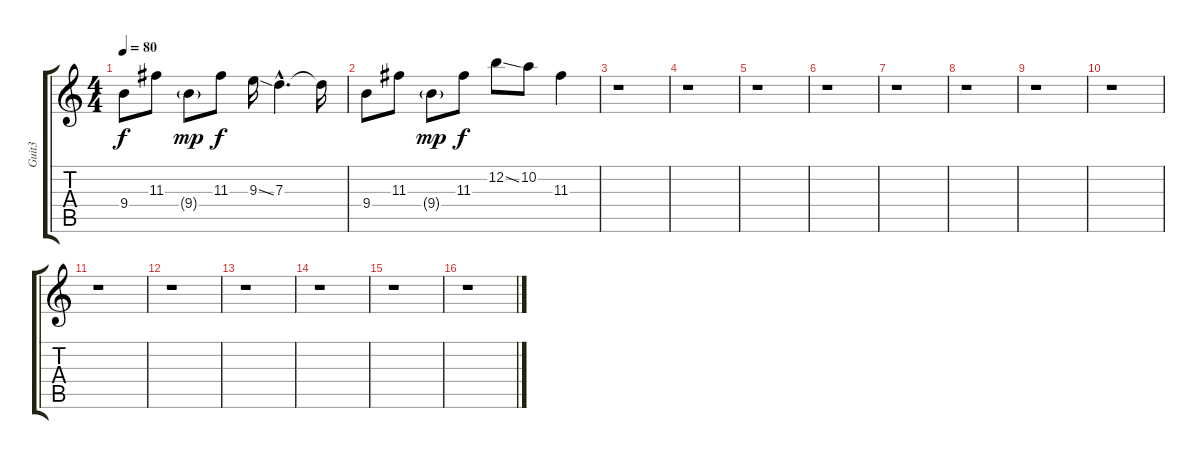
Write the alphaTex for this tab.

\track ("Guit3" "Guit3") {instrument acousticguitarsteel}
\staff {score tabs}
\tuning (E4 B3 G3 D3 A2 E2) {hide}
\ts (4 4)
\tempo 80
\clef g2
\ks c
9.4.8{dy f} 11.3.8 9.4{g}.8{dy mp} 11.3.8{dy f} 9.3{ss}.16 7.3{hac}.4{d} 7.3{t}.16 |
9.4.8 11.3.8 9.4{g}.8{dy mp} 11.3.8{dy f} 12.2{ss}.8 10.2.8 11.3.4 |
r.1 |
r.1 |
r.1 |
r.1 |
r.1 |
r.1 |
r.1 |
r.1 |
r.1 |
r.1 |
r.1 |
r.1 |
r.1 |
r.1
